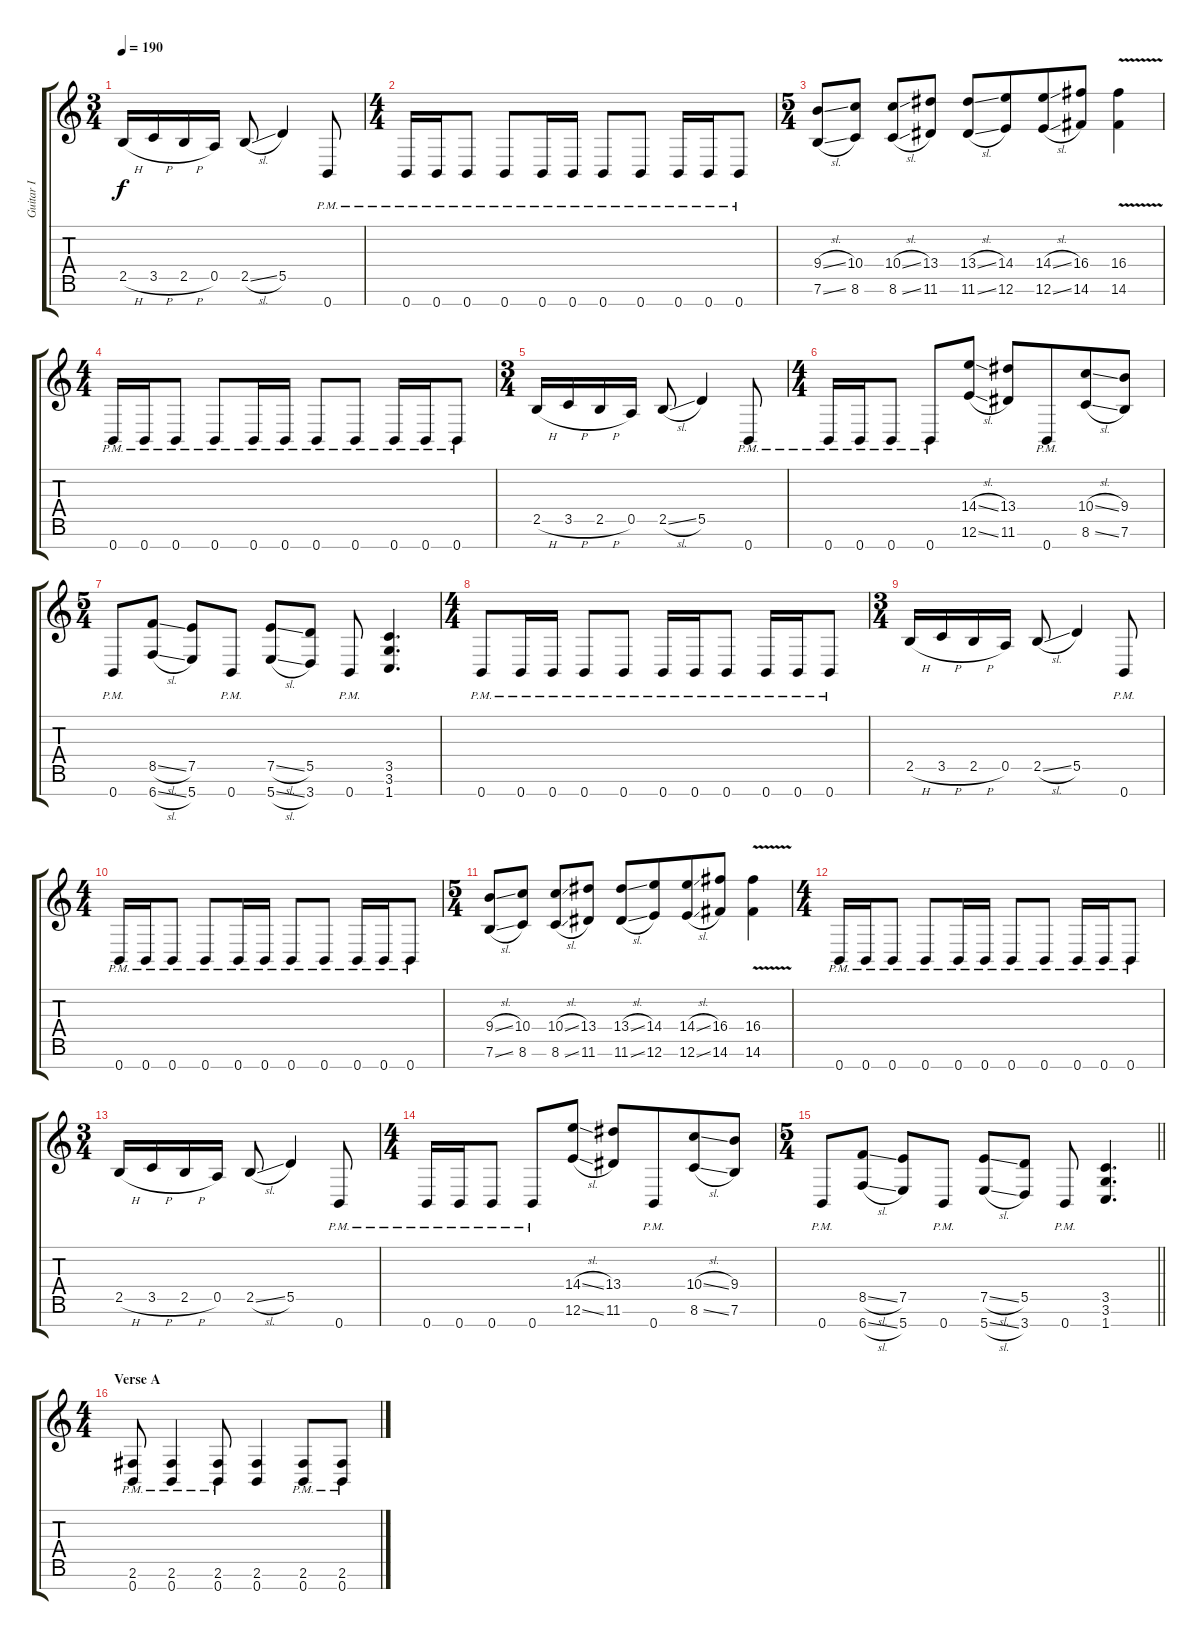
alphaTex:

\track ("Guitar I" "Guitar I") {instrument distortionguitar}
\staff {score tabs}
\tuning (E4 B3 G3 D3 A2 E2 B1) {hide}
\ts (3 4)
\tempo 190
\clef g2
\ks c
2.5{h}.16{dy f} 3.5{h}.16 2.5{h}.16 0.5.16 2.5{sl}.8 5.5.4 0.7{pm}.8 |
\ts (4 4)
0.7{pm}.16 0.7{pm}.16 0.7{pm}.8 0.7{pm}.8 0.7{pm}.16 0.7{pm}.16 0.7{pm}.8 0.7{pm}.8 0.7{pm}.16 0.7{pm}.16 0.7{pm}.8 |
\ts (5 4)
(9.4{sl} 7.6{sl}).8 (10.4 8.6).8 (10.4{sl} 8.6{sl}).8 (13.4 11.6).8 (13.4{sl} 11.6{sl}).8 (14.4 12.6).8{beam merge} (14.4{sl} 12.6{sl}).8 (16.4 14.6).8 (16.4{v} 14.6{v}).4 |
\ts (4 4)
0.7{pm}.16 0.7{pm}.16 0.7{pm}.8 0.7{pm}.8 0.7{pm}.16 0.7{pm}.16 0.7{pm}.8 0.7{pm}.8 0.7{pm}.16 0.7{pm}.16 0.7{pm}.8 |
\ts (3 4)
2.5{h}.16 3.5{h}.16 2.5{h}.16 0.5.16 2.5{sl}.8 5.5.4 0.7{pm}.8 |
\ts (4 4)
0.7{pm}.16 0.7{pm}.16 0.7{pm}.8 0.7{pm}.8 (14.4{sl} 12.6{sl}).8 (13.4 11.6).8 0.7{pm}.8{beam merge} (10.4{sl} 8.6{sl}).8 (9.4 7.6).8 |
\ts (5 4)
0.7{pm}.8 (8.5{sl} 6.7{sl}).8 (7.5 5.7).8 0.7{pm}.8 (7.5{sl} 5.7{sl}).8 (5.5 3.7).8 0.7{pm}.8 (3.5 3.6 1.7).4{d} |
\ts (4 4)
0.7{pm}.8 0.7{pm}.16 0.7{pm}.16 0.7{pm}.8 0.7{pm}.8 0.7{pm}.16 0.7{pm}.16 0.7{pm}.8 0.7{pm}.16 0.7{pm}.16 0.7{pm}.8 |
\ts (3 4)
2.5{h}.16 3.5{h}.16 2.5{h}.16 0.5.16 2.5{sl}.8 5.5.4 0.7{pm}.8 |
\ts (4 4)
0.7{pm}.16 0.7{pm}.16 0.7{pm}.8 0.7{pm}.8 0.7{pm}.16 0.7{pm}.16 0.7{pm}.8 0.7{pm}.8 0.7{pm}.16 0.7{pm}.16 0.7{pm}.8 |
\ts (5 4)
(9.4{sl} 7.6{sl}).8 (10.4 8.6).8 (10.4{sl} 8.6{sl}).8 (13.4 11.6).8 (13.4{sl} 11.6{sl}).8 (14.4 12.6).8{beam merge} (14.4{sl} 12.6{sl}).8 (16.4 14.6).8 (16.4{v} 14.6{v}).4 |
\ts (4 4)
0.7{pm}.16 0.7{pm}.16 0.7{pm}.8 0.7{pm}.8 0.7{pm}.16 0.7{pm}.16 0.7{pm}.8 0.7{pm}.8 0.7{pm}.16 0.7{pm}.16 0.7{pm}.8 |
\ts (3 4)
2.5{h}.16 3.5{h}.16 2.5{h}.16 0.5.16 2.5{sl}.8 5.5.4 0.7{pm}.8 |
\ts (4 4)
0.7{pm}.16 0.7{pm}.16 0.7{pm}.8 0.7{pm}.8 (14.4{sl} 12.6{sl}).8 (13.4 11.6).8 0.7{pm}.8{beam merge} (10.4{sl} 8.6{sl}).8 (9.4 7.6).8 |
\ts (5 4)
\barLineRight lightlight
0.7{pm}.8 (8.5{sl} 6.7{sl}).8 (7.5 5.7).8 0.7{pm}.8 (7.5{sl} 5.7{sl}).8 (5.5 3.7).8 0.7{pm}.8 (3.5 3.6 1.7).4{d} |
\ts (4 4)
\section ("" "Verse A")
(2.6{pm} 0.7{pm}).8 (2.6{pm} 0.7{pm}).4 (2.6{pm} 0.7{pm}).8 (2.6 0.7).4 (2.6{pm} 0.7{pm}).8 (2.6{pm} 0.7{pm}).8
